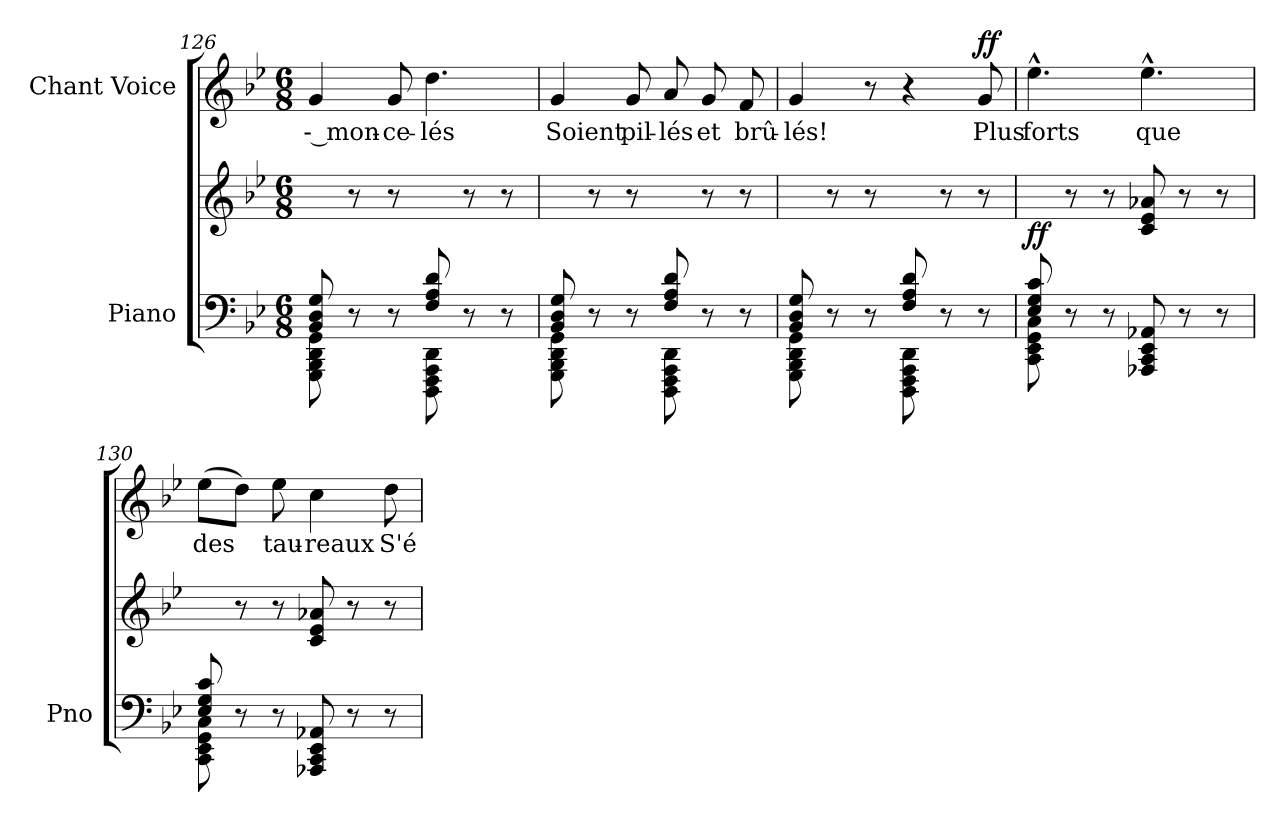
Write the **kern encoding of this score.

**kern	**kern	**dynam	**kern	**text	**dynam
*part2	*part2	*part2	*part1	*part1	*part1
*staff3	*staff2	*staff2/3	*staff1	*staff1	*staff1
*I"Piano	*	*	*I"Chant Voice	*	*
*I'Pno	*	*	*	*	*
!!LO:LB:g=z
*clefF4	*clefG2	*	*clefG2	*	*
*k[b-e-]	*k[b-e-]	*	*k[b-e-]	*	*
*M6/8	*M6/8	*	*M6/8	*	*
=126	=126	=126	=126	=126	=126
*^	*	*	*	*	*
!	!	!	!	!	!LO:LY:b	!
8BB-/ 8D/ 8G/	8GGG\ 8BBB-\ 8DD\ 8GG\	8ryy	.	4g/	-- mon-	.
4ryy	8r	8r	.	.	.	.
!	!	!	!	!	!LO:LY:b	!
.	8r	8r	.	8g/	-ce-	.
!	!	!	!	!	!LO:LY:b	!
8F/ 8A/ 8d/	8DDD\ 8FFF\ 8AAA\ 8DD\	8ryy	.	4.dd\	-lés	.
4ryy	8r	8r	.	.	.	.
.	8r	8r	.	.	.	.
=127	=127	=127	=127	=127	=127	=127
!	!	!	!	!	!LO:LY:b	!
8BB-/ 8D/ 8G/	8GGG\ 8BBB-\ 8DD\ 8GG\	8ryy	.	4g/	Soient	.
4ryy	8r	8r	.	.	.	.
!	!	!	!	!	!LO:LY:b	!
.	8r	8r	.	8g/	pil-	.
!	!	!	!	!	!LO:LY:b	!
8F/ 8A/ 8d/	8DDD\ 8FFF\ 8AAA\ 8DD\	8ryy	.	8a/	-lés	.
!	!	!	!	!	!LO:LY:b	!
4ryy	8r	8r	.	8g/	et	.
!	!	!	!	!	!LO:LY:b	!
.	8r	8r	.	8f/	brû-	.
=128	=128	=128	=128	=128	=128	=128
!	!	!	!	!	!LO:LY:b	!
8BB-/ 8D/ 8G/	8GGG\ 8BBB-\ 8DD\ 8GG\	8ryy	.	4g/	-lés!	.
4ryy	8r	8r	.	.	.	.
.	8r	8r	.	8r	.	.
8F/ 8A/ 8d/	8DDD\ 8FFF\ 8AAA\ 8DD\	8ryy	.	4r	.	.
4ryy	8r	8r	.	.	.	.
!	!	!	!	!	!LO:LY:b	!LO:DY:a
.	8r	8r	.	8g/	Plus	ff
=129	=129	=129	=129	=129	=129	=129
!	!	!	!LO:DY:b	!	!LO:LY:b	!
8E-/ 8G/ 8c/	8CC\ 8EE-\ 8GG\ 8C\	8ryy	ff	4.ee-^^\	forts	.
2ryy	8r	8r	.	.	.	.
.	8r	8r	.	.	.	.
!	!	!	!	!	!LO:LY:b	!
.	8AAA-X/ 8CC/ 8EE-/ 8AA-X/	8c/ 8e-/ 8a-X/	.	4.ee-^^\	que	.
.	8r	8r	.	.	.	.
8ryy	8r	8r	.	.	.	.
=130	=130	=130	=130	=130	=130	=130
!	!	!	!	!	!LO:LY:b	!
8E-/ 8G/ 8c/	8CC\ 8EE-\ 8GG\ 8C\	8ryy	.	(8ee-\L	des	.
2ryy	8r	8r	.	8dd\J)	.	.
!	!	!	!	!	!LO:LY:b	!
.	8r	8r	.	8ee-\	tau-	.
!	!	!	!	!	!LO:LY:b	!
.	8AAA-X/ 8CC/ 8EE-/ 8AA-X/	8c/ 8e-/ 8a-X/	.	4cc\	-reaux	.
.	8r	8r	.	.	.	.
!	!	!	!	!	!LO:LY:b	!
8ryy	8r	8r	.	8dd\	S'é-	.
*v	*v	*	*	*	*	*
=	=	=	=	=	=
*-	*-	*-	*-	*-	*-
